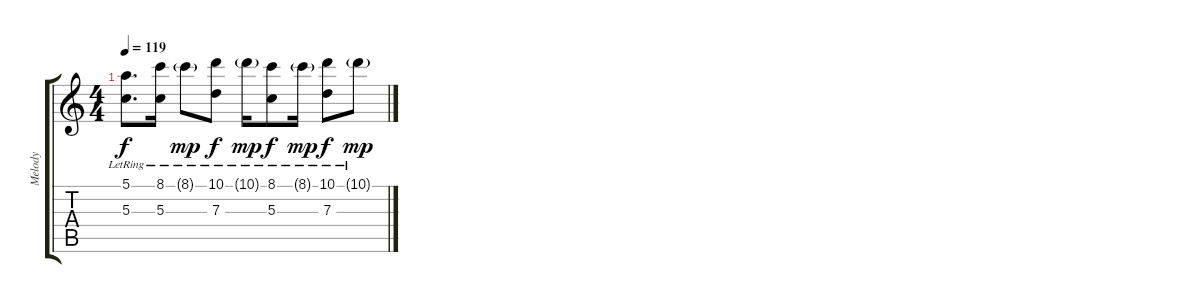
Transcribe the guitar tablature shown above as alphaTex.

\track ("Melody" "Melody") {instrument acousticguitarnylon}
\staff {score tabs}
\tuning (E4 B3 G3 D3 A2 E2) {hide}
\ts (4 4)
\tempo 119
\clef g2
\ks c
(5.1{lr} 5.3{lr}).8{d dy f} (8.1{lr} 5.3).16 8.1{g lr}.8{dy mp} (10.1{lr} 7.3).8{dy f} 10.1{g lr}.16{dy mp} (8.1{lr} 5.3).8{dy f} 8.1{g lr}.16{dy mp} (10.1{lr} 7.3).8{dy f} 10.1{g lr}.8{dy mp}
